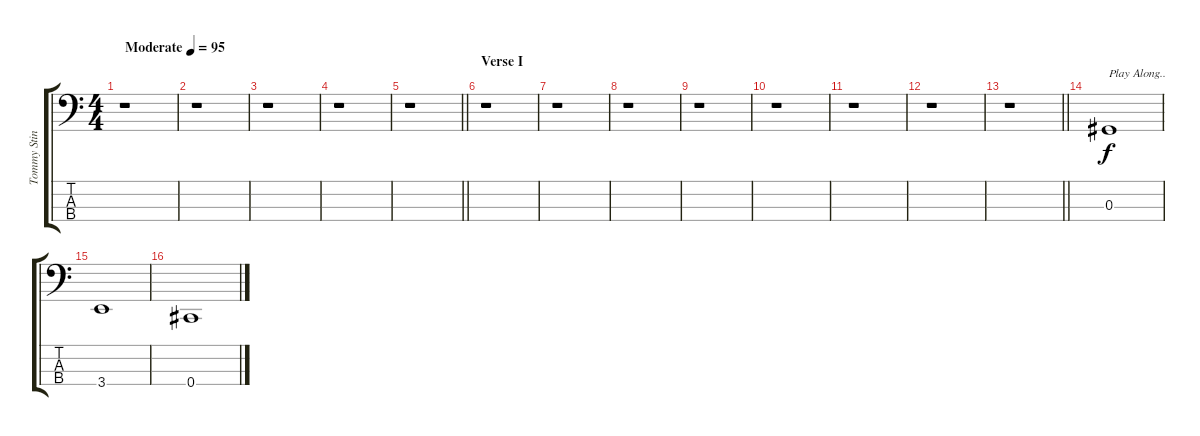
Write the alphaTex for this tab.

\track ("Tommy Stinson - Bass" "Tommy Stin") {instrument electricbasspick}
\staff {score tabs}
\tuning (Gb2 Db2 Ab1 Db1) {hide}
\ts (4 4)
\tempo (95 "Moderate")
\clef f4
\ks c
r.1{dy f instrument electricbasspick} |
r.1 |
r.1 |
r.1 |
\barLineRight lightlight
r.1 |
\section ("" "Verse I")
r.1 |
r.1 |
r.1 |
r.1 |
r.1 |
r.1 |
r.1 |
\barLineRight lightlight
r.1 |
0.3.1{txt "Play Along.. " volume 14 balance 10 instrument acousticbass} |
3.4.1 |
0.4.1
